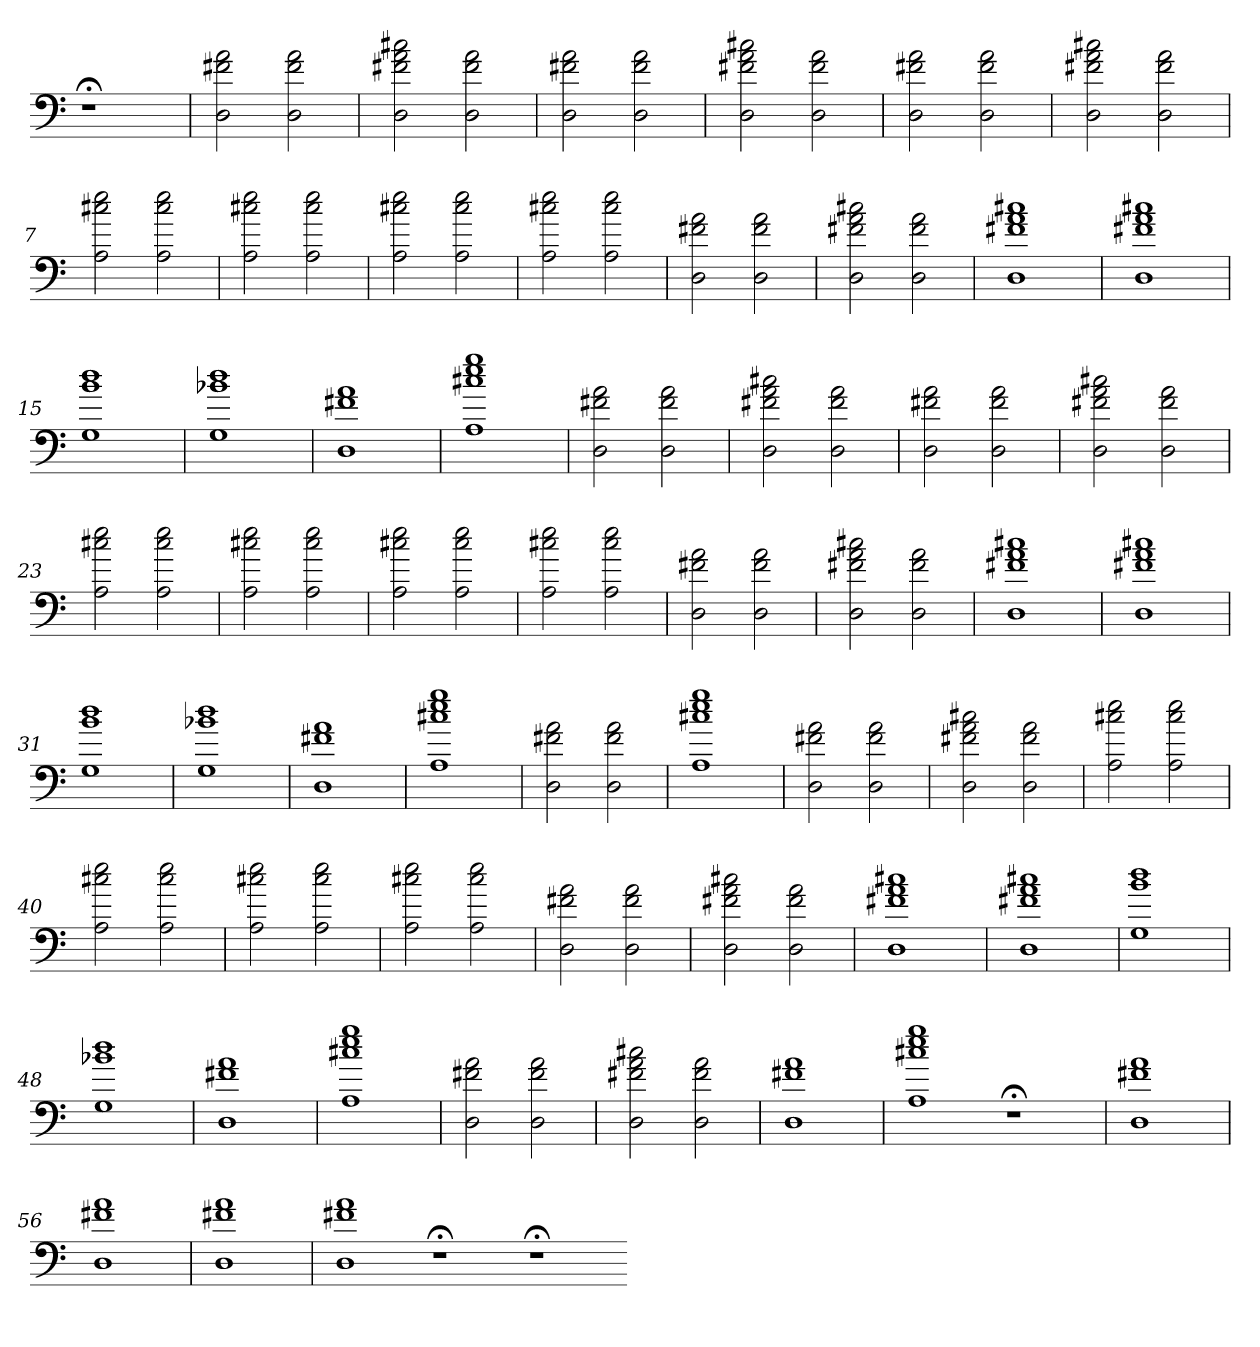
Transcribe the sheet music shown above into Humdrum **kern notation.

**kern
*part1
*staff1
=
1r;<
=1
2D 2f#X 2a
2D 2f# 2a
=2
2D 2f#X 2a 2cc#X
2D 2f# 2a
=3
2D 2f#X 2a
2D 2f# 2a
=4
2D 2f#X 2a 2cc#X
2D 2f# 2a
=5
2D 2f#X 2a
2D 2f# 2a
=6
2D 2f#X 2a 2cc#X
2D 2f# 2a
=7
2A 2cc#X 2ee
2A 2cc# 2ee
=8
2A 2cc#X 2ee
2A 2cc# 2ee
=9
2A 2cc#X 2ee
2A 2cc# 2ee
=10
2A 2cc#X 2ee
2A 2cc# 2ee
=11
2D 2f#X 2a
2D 2f# 2a
=12
2D 2f#X 2a 2cc#X
2D 2f# 2a
=13
1D 1f#X 1a 1cc#X
=14
1D 1f#X 1a 1cc#X
=15
1G 1b 1dd
=16
1G 1b-X 1dd
=17
1D 1f#X 1a
=18
1A 1cc#X 1ee 1gg
=19
2D 2f#X 2a
2D 2f# 2a
=20
2D 2f#X 2a 2cc#X
2D 2f# 2a
=21
2D 2f#X 2a
2D 2f# 2a
=22
2D 2f#X 2a 2cc#X
2D 2f# 2a
=23
2A 2cc#X 2ee
2A 2cc# 2ee
=24
2A 2cc#X 2ee
2A 2cc# 2ee
=25
2A 2cc#X 2ee
2A 2cc# 2ee
=26
2A 2cc#X 2ee
2A 2cc# 2ee
=27
2D 2f#X 2a
2D 2f# 2a
=28
2D 2f#X 2a 2cc#X
2D 2f# 2a
=29
1D 1f#X 1a 1cc#X
=30
1D 1f#X 1a 1cc#X
=31
1G 1b 1dd
=32
1G 1b-X 1dd
=33
1D 1f#X 1a
=34
1A 1cc#X 1ee 1gg
=35
2D 2f#X 2a
2D 2f# 2a
=36
1A 1cc#X 1ee 1gg
=37
2D 2f#X 2a
2D 2f# 2a
=38
2D 2f#X 2a 2cc#X
2D 2f# 2a
=39
2A 2cc#X 2ee
2A 2cc# 2ee
=40
2A 2cc#X 2ee
2A 2cc# 2ee
=41
2A 2cc#X 2ee
2A 2cc# 2ee
=42
2A 2cc#X 2ee
2A 2cc# 2ee
=43
2D 2f#X 2a
2D 2f# 2a
=44
2D 2f#X 2a 2cc#X
2D 2f# 2a
=45
1D 1f#X 1a 1cc#X
=46
1D 1f#X 1a 1cc#X
=47
1G 1b 1dd
=48
1G 1b-X 1dd
=49
1D 1f#X 1a
=50
1A 1cc#X 1ee 1gg
=51
2D 2f#X 2a
2D 2f# 2a
=52
2D 2f#X 2a 2cc#X
2D 2f# 2a
=53
1D 1f#X 1a
=54
1A 1cc#X 1ee 1gg
1r;<
=55
1D 1f#X 1a
=56
1D 1f#X 1a
=57
1D 1f#X 1a
=58
1D 1f#X 1a
1r;<
1r;<
=-
*-
